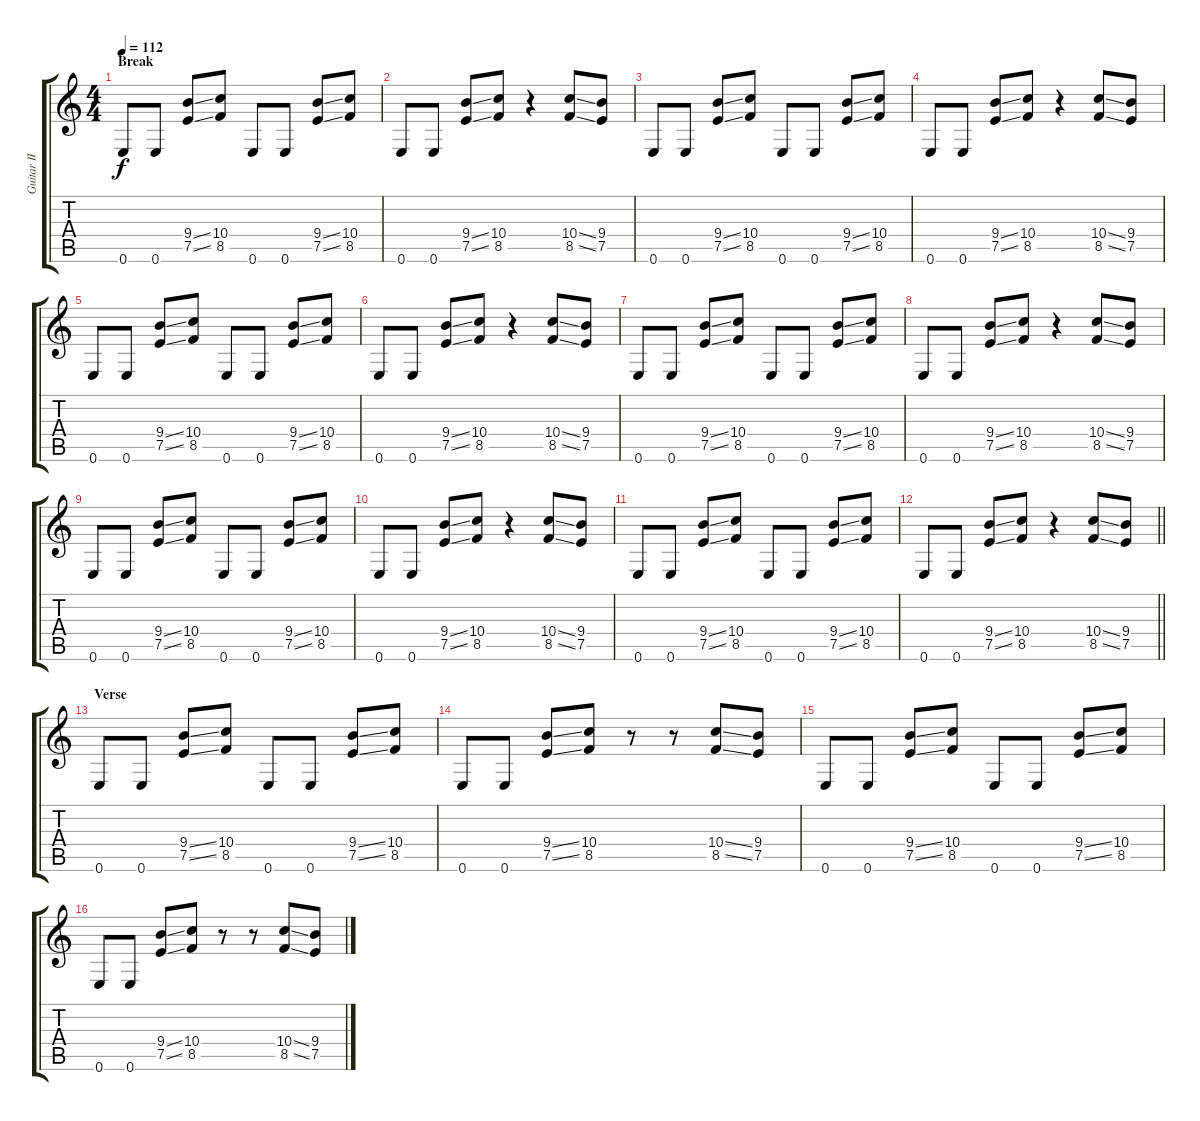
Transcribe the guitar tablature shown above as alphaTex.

\track ("Guitar II" "Guitar II") {instrument distortionguitar}
\staff {score tabs}
\tuning (E4 B3 G3 D3 A2 E2) {hide}
\ts (4 4)
\section ("" "Break")
\tempo 112
\clef g2
\ks c
0.6.8{dy f} 0.6.8 (9.4{ss} 7.5{ss}).8 (10.4 8.5).8 0.6.8 0.6.8 (9.4{ss} 7.5{ss}).8 (10.4 8.5).8 |
0.6.8 0.6.8 (9.4{ss} 7.5{ss}).8 (10.4 8.5).8 r.4 (10.4{ss} 8.5{ss}).8 (9.4 7.5).8 |
0.6.8 0.6.8 (9.4{ss} 7.5{ss}).8 (10.4 8.5).8 0.6.8 0.6.8 (9.4{ss} 7.5{ss}).8 (10.4 8.5).8 |
0.6.8 0.6.8 (9.4{ss} 7.5{ss}).8 (10.4 8.5).8 r.4 (10.4{ss} 8.5{ss}).8 (9.4 7.5).8 |
0.6.8 0.6.8 (9.4{ss} 7.5{ss}).8 (10.4 8.5).8 0.6.8 0.6.8 (9.4{ss} 7.5{ss}).8 (10.4 8.5).8 |
0.6.8 0.6.8 (9.4{ss} 7.5{ss}).8 (10.4 8.5).8 r.4 (10.4{ss} 8.5{ss}).8 (9.4 7.5).8 |
0.6.8 0.6.8 (9.4{ss} 7.5{ss}).8 (10.4 8.5).8 0.6.8 0.6.8 (9.4{ss} 7.5{ss}).8 (10.4 8.5).8 |
0.6.8 0.6.8 (9.4{ss} 7.5{ss}).8 (10.4 8.5).8 r.4 (10.4{ss} 8.5{ss}).8 (9.4 7.5).8 |
0.6.8 0.6.8 (9.4{ss} 7.5{ss}).8 (10.4 8.5).8 0.6.8 0.6.8 (9.4{ss} 7.5{ss}).8 (10.4 8.5).8 |
0.6.8 0.6.8 (9.4{ss} 7.5{ss}).8 (10.4 8.5).8 r.4 (10.4{ss} 8.5{ss}).8 (9.4 7.5).8 |
0.6.8 0.6.8 (9.4{ss} 7.5{ss}).8 (10.4 8.5).8 0.6.8 0.6.8 (9.4{ss} 7.5{ss}).8 (10.4 8.5).8 |
\barLineRight lightlight
0.6.8 0.6.8 (9.4{ss} 7.5{ss}).8 (10.4 8.5).8 r.4 (10.4{ss} 8.5{ss}).8 (9.4 7.5).8 |
\section ("" "Verse")
0.6.8 0.6.8 (9.4{ss} 7.5{ss}).8 (10.4 8.5).8 0.6.8 0.6.8 (9.4{ss} 7.5{ss}).8 (10.4 8.5).8 |
0.6.8 0.6.8 (9.4{ss} 7.5{ss}).8 (10.4 8.5).8 r.8 r.8 (10.4{ss} 8.5{ss}).8 (9.4 7.5).8 |
0.6.8 0.6.8 (9.4{ss} 7.5{ss}).8 (10.4 8.5).8 0.6.8 0.6.8 (9.4{ss} 7.5{ss}).8 (10.4 8.5).8 |
0.6.8 0.6.8 (9.4{ss} 7.5{ss}).8 (10.4 8.5).8 r.8 r.8 (10.4{ss} 8.5{ss}).8 (9.4 7.5).8
